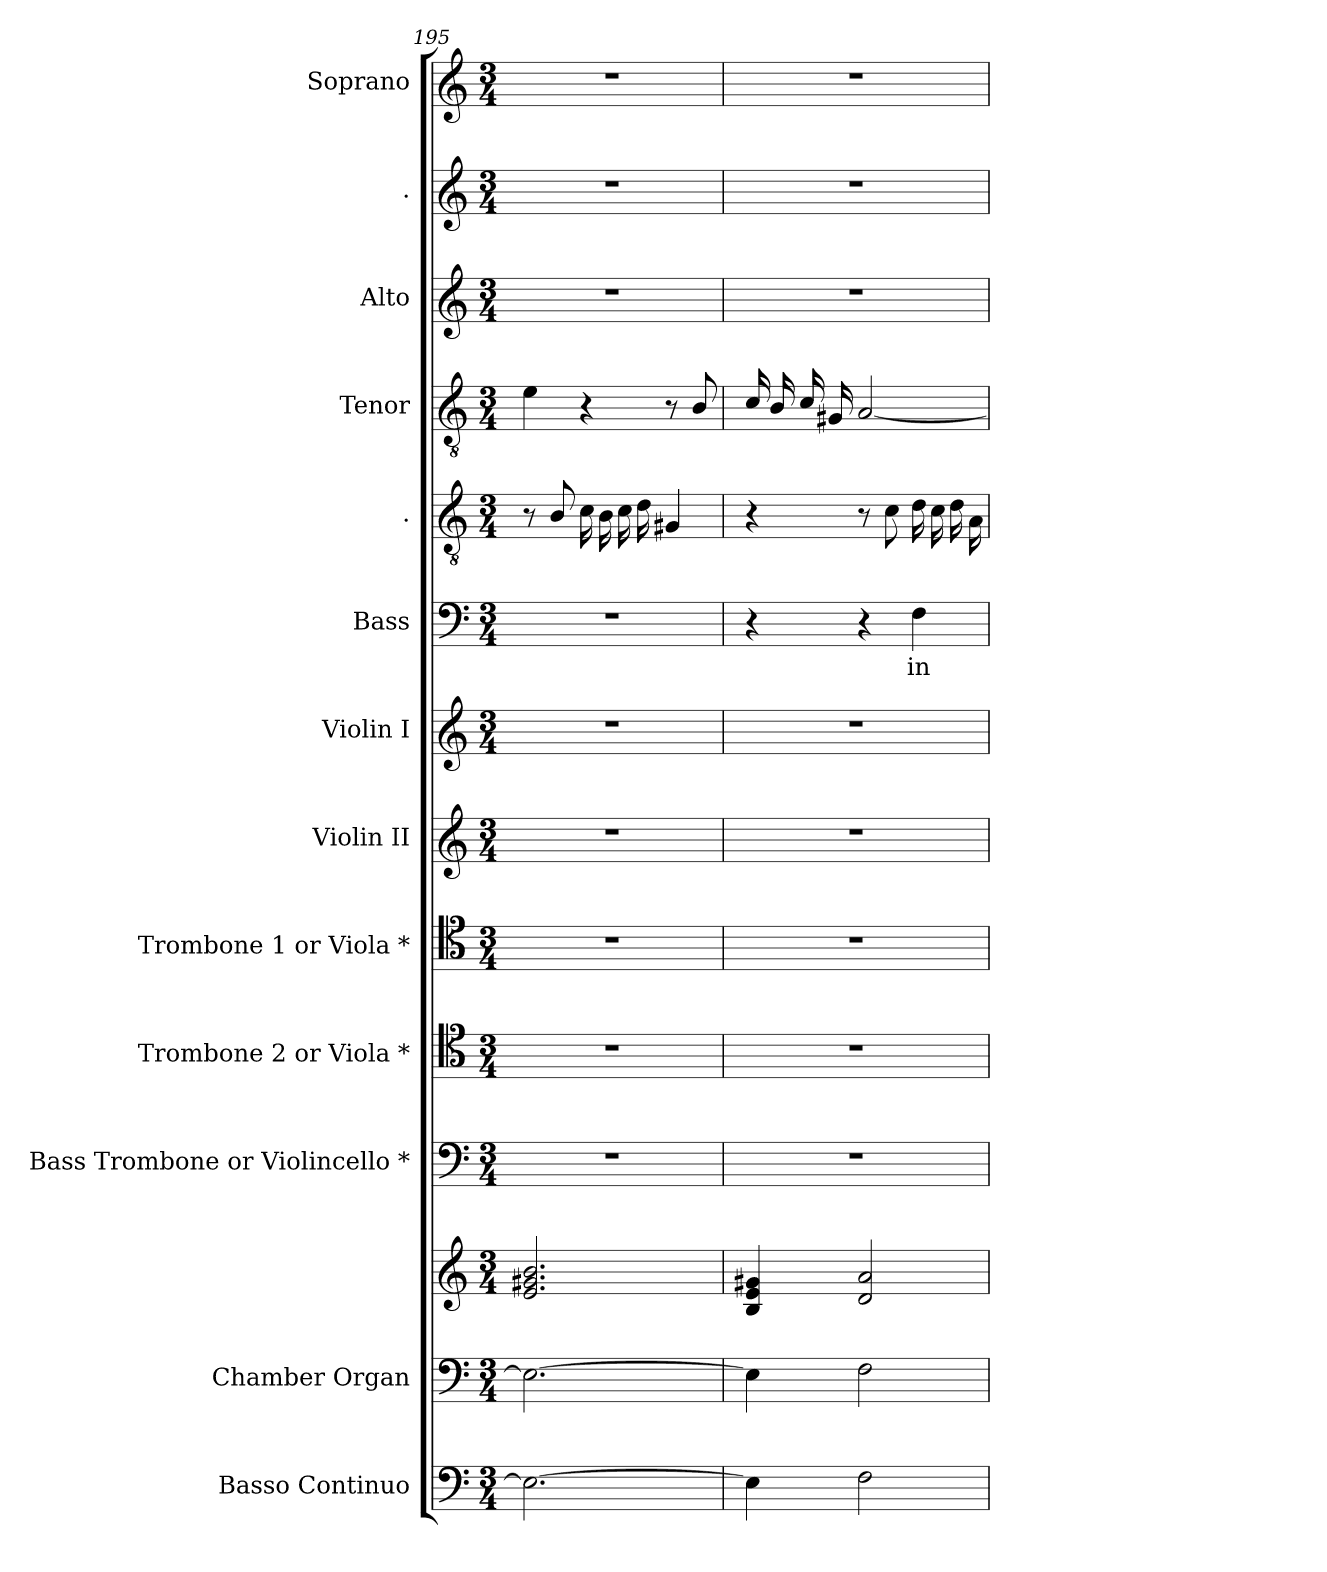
**kern	**kern	**kern	**kern	**kern	**kern	**kern	**kern	**kern	**text	**kern	**kern	**kern	**kern	**kern
*part13	*part12	*part12	*part11	*part10	*part9	*part8	*part7	*part6	*part6	*part5	*part4	*part3	*part2	*part1
*staff14	*staff13	*staff12	*staff11	*staff10	*staff9	*staff8	*staff7	*staff6	*staff6	*staff5	*staff4	*staff3	*staff2	*staff1
*I"Basso  Continuo	*I"Chamber  Organ	*	*I"Bass Trombone or Violincello *	*I"Trombone 2 or Viola *	*I"Trombone 1 or Viola *	*I"Violin II	*I"Violin I	*I"Bass	*	*I".	*I"Tenor	*I"Alto	*I".	*I"Soprano
*I'B Cont	*I'Org.	*	*I'B. Tbn.	*I'Tbn 2	*I'Tbn 1	*I'Vln. II	*I'Vln. I	*I'B.	*	*	*I'T,	*I'A.	*	*I'S.
*clefF4	*clefF4	*clefG2	*clefF4	*clefC4	*clefC4	*clefG2	*clefG2	*clefF4	*	*clefGv2	*clefGv2	*clefG2	*clefG2	*clefG2
*ITrd7c12	*	*	*	*	*	*	*	*	*	*ITrd7c12	*ITrd7c12	*	*	*
*k[]	*k[]	*k[]	*k[]	*k[]	*k[]	*k[]	*k[]	*k[]	*	*k[]	*k[]	*k[]	*k[]	*k[]
*C:	*C:	*C:	*C:	*C:	*C:	*C:	*C:	*C:	*	*C:	*C:	*C:	*C:	*C:
*M3/4	*M3/4	*M3/4	*M3/4	*M3/4	*M3/4	*M3/4	*M3/4	*M3/4	*	*M3/4	*M3/4	*M3/4	*M3/4	*M3/4
=195	=195	=195	=195	=195	=195	=195	=195	=195	=195	=195	=195	=195	=195	=195
!	!	!	!LO:N:vis=1	!LO:N:vis=1	!LO:N:vis=1	!LO:N:vis=1	!LO:N:vis=1	!LO:N:vis=1	!	!	!	!LO:N:vis=1	!LO:N:vis=1	!LO:N:vis=1
2.EEi\_	2.Ei\_	2.ei/ 2.g#Xi 2.bi	2.r	2.r	2.r	2.r	2.r	2.r	.	8r	4Ei\	2.r	2.r	2.r
.	.	.	.	.	.	.	.	.	.	8BBi/	.	.	.	.
.	.	.	.	.	.	.	.	.	.	16Ci\	4r	.	.	.
.	.	.	.	.	.	.	.	.	.	16BBi\	.	.	.	.
.	.	.	.	.	.	.	.	.	.	16Ci\	.	.	.	.
.	.	.	.	.	.	.	.	.	.	16Di\	.	.	.	.
.	.	.	.	.	.	.	.	.	.	4GG#Xi/	8r	.	.	.
.	.	.	.	.	.	.	.	.	.	.	8BBi/	.	.	.
=196	=196	=196	=196	=196	=196	=196	=196	=196	=196	=196	=196	=196	=196	=196
!	!	!	!LO:N:vis=1	!LO:N:vis=1	!LO:N:vis=1	!LO:N:vis=1	!LO:N:vis=1	!	!	!	!	!LO:N:vis=1	!LO:N:vis=1	!LO:N:vis=1
4EEi\]	4Ei\]	4Bi/ 4ei 4g#Xi	2.r	2.r	2.r	2.r	2.r	4r	.	4r	16Ci/	2.r	2.r	2.r
.	.	.	.	.	.	.	.	.	.	.	16BBi/	.	.	.
.	.	.	.	.	.	.	.	.	.	.	16Ci/	.	.	.
.	.	.	.	.	.	.	.	.	.	.	16GG#Xi/	.	.	.
2FFi\	2Fi\	2di/ 2ai	.	.	.	.	.	4r	.	8r	[2AAi/	.	.	.
.	.	.	.	.	.	.	.	.	.	8Ci\	.	.	.	.
!	!	!	!	!	!	!	!	!	!LO:LY:b:color=#000000	!	!	!	!	!
.	.	.	.	.	.	.	.	4Fi\	in	16Di\	.	.	.	.
.	.	.	.	.	.	.	.	.	.	16Ci\	.	.	.	.
.	.	.	.	.	.	.	.	.	.	16Di\	.	.	.	.
.	.	.	.	.	.	.	.	.	.	16AAi\	.	.	.	.
=	=	=	=	=	=	=	=	=	=	=	=	=	=	=
*-	*-	*-	*-	*-	*-	*-	*-	*-	*-	*-	*-	*-	*-	*-
